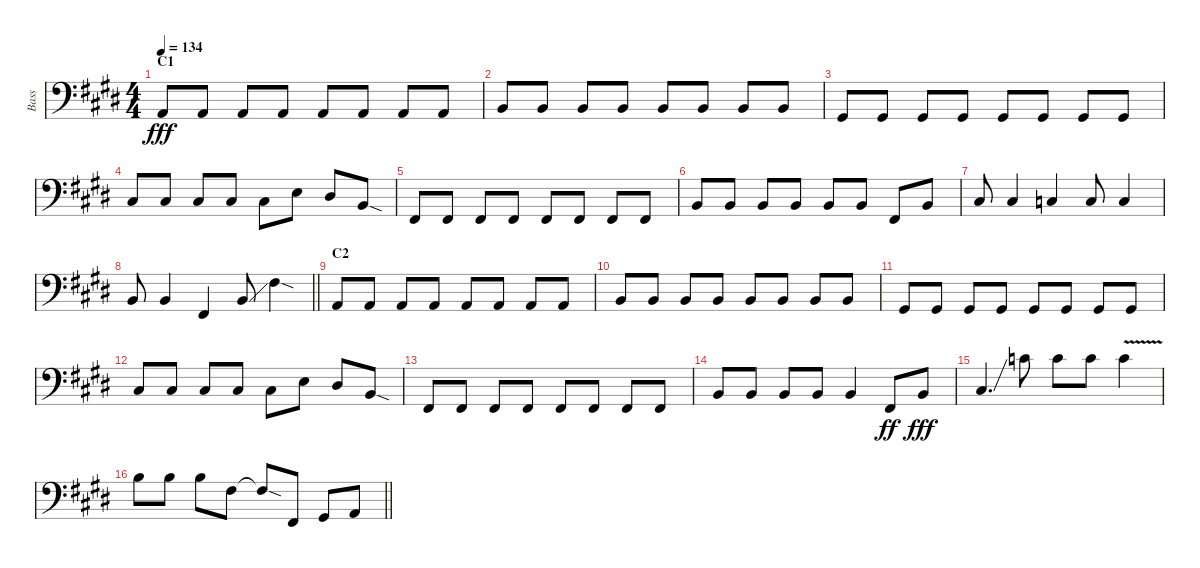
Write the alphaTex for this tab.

\track ("Bass" "Bass") {instrument electricbassfinger}
\staff {score}
\tuning (G2 D2 A1 E1) {hide}
\ts (4 4)
\section ("" "C1")
\tempo 134
\clef f4
\ks e
0.3.8{dy fff} 0.3.8 0.3.8 0.3.8 0.3.8 0.3.8 0.3.8 0.3.8 |
2.3.8 2.3.8 2.3.8 2.3.8 2.3.8 2.3.8 2.3.8 2.3.8 |
4.4.8 4.4.8 4.4.8 4.4.8 4.4.8 4.4.8 4.4.8 4.4.8 |
4.3.8 4.3.8 4.3.8 4.3.8 4.3{be (custom 0 0 5 0 15 6 60 6)}.8 7.3.8 6.3.8 2.3{sod}.8 |
2.4.8 2.4.8 2.4.8 2.4.8 2.4.8 2.4.8 2.4.8 2.4.8 |
2.3.8 2.3.8 2.3.8 2.3.8 2.3.8 2.3.8 2.4.8 2.3.8 |
4.3.8 4.3.4 3.3.4 3.3.8 3.3.4 |
\barLineRight lightlight
2.3.8 2.3.4 2.4.4 2.3{ss}.8 9.3{sod}.4 |
\section ("" "C2")
0.3.8 0.3.8 0.3.8 0.3.8 0.3.8 0.3.8 0.3.8 0.3.8 |
2.3.8 2.3.8 2.3.8 2.3.8 2.3.8 2.3.8 2.3.8 2.3.8 |
4.4.8 4.4.8 4.4.8 4.4.8 4.4.8 4.4.8 4.4.8 4.4.8 |
4.3.8 4.3.8 4.3.8 4.3.8 4.3{be (custom 0 0 5 0 15 6 60 6)}.8 7.3.8 6.3.8 2.3{sod}.8 |
2.4.8 2.4.8 2.4.8 2.4.8 2.4.8 2.4.8 2.4.8 2.4.8 |
2.3.8 2.3.8 2.3.8 2.3.8 2.3.4 2.4.8{dy ff} 2.3.8{dy fff} |
4.3{ss}.4{d} 15.3.8 15.3.8 15.3.8 15.3{v}.4 |
\barLineRight lightlight
4.1.8 4.1.8 4.1.8 4.2.8 4.2{sod t}.8 2.4.8 4.4.8 0.3.8
